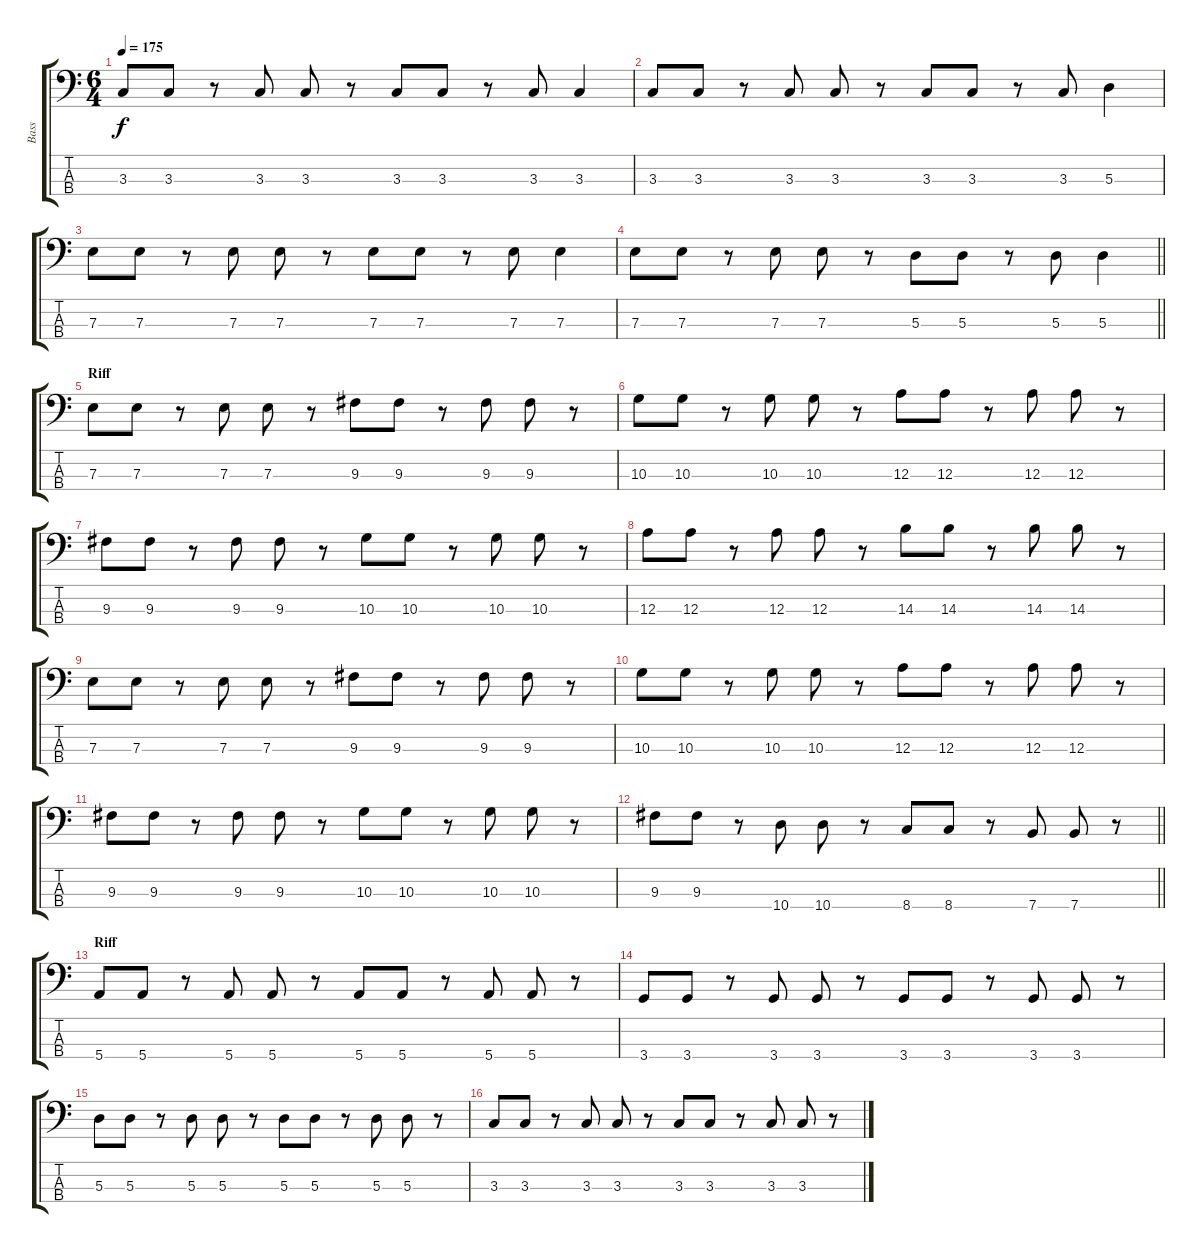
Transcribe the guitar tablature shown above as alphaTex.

\track ("Bass" "Bass") {mute instrument acousticbass}
\staff {score tabs}
\tuning (G2 D2 A1 E1) {hide}
\ts (6 4)
\tempo 175
\clef f4
\ks c
3.3.8{dy f} 3.3.8 r.8 3.3.8 3.3.8 r.8 3.3.8 3.3.8 r.8 3.3.8 3.3.4 |
3.3.8 3.3.8 r.8 3.3.8 3.3.8 r.8 3.3.8 3.3.8 r.8 3.3.8 5.3.4 |
7.3.8 7.3.8 r.8 7.3.8 7.3.8 r.8 7.3.8 7.3.8 r.8 7.3.8 7.3.4 |
\barLineRight lightlight
7.3.8 7.3.8 r.8 7.3.8 7.3.8 r.8 5.3.8 5.3.8 r.8 5.3.8 5.3.4 |
\section ("" "Riff")
7.3.8 7.3.8 r.8 7.3.8 7.3.8 r.8 9.3.8 9.3.8 r.8 9.3.8 9.3.8 r.8 |
10.3.8 10.3.8 r.8 10.3.8 10.3.8 r.8 12.3.8 12.3.8 r.8 12.3.8 12.3.8 r.8 |
9.3.8 9.3.8 r.8 9.3.8 9.3.8 r.8 10.3.8 10.3.8 r.8 10.3.8 10.3.8 r.8 |
12.3.8 12.3.8 r.8 12.3.8 12.3.8 r.8 14.3.8 14.3.8 r.8 14.3.8 14.3.8 r.8 |
7.3.8 7.3.8 r.8 7.3.8 7.3.8 r.8 9.3.8 9.3.8 r.8 9.3.8 9.3.8 r.8 |
10.3.8 10.3.8 r.8 10.3.8 10.3.8 r.8 12.3.8 12.3.8 r.8 12.3.8 12.3.8 r.8 |
9.3.8 9.3.8 r.8 9.3.8 9.3.8 r.8 10.3.8 10.3.8 r.8 10.3.8 10.3.8 r.8 |
\barLineRight lightlight
9.3.8 9.3.8 r.8 10.4.8 10.4.8 r.8 8.4.8 8.4.8 r.8 7.4.8 7.4.8 r.8 |
\section ("" "Riff")
5.4.8 5.4.8 r.8 5.4.8 5.4.8 r.8 5.4.8 5.4.8 r.8 5.4.8 5.4.8 r.8 |
3.4.8 3.4.8 r.8 3.4.8 3.4.8 r.8 3.4.8 3.4.8 r.8 3.4.8 3.4.8 r.8 |
5.3.8 5.3.8 r.8 5.3.8 5.3.8 r.8 5.3.8 5.3.8 r.8 5.3.8 5.3.8 r.8 |
3.3.8 3.3.8 r.8 3.3.8 3.3.8 r.8 3.3.8 3.3.8 r.8 3.3.8 3.3.8 r.8
